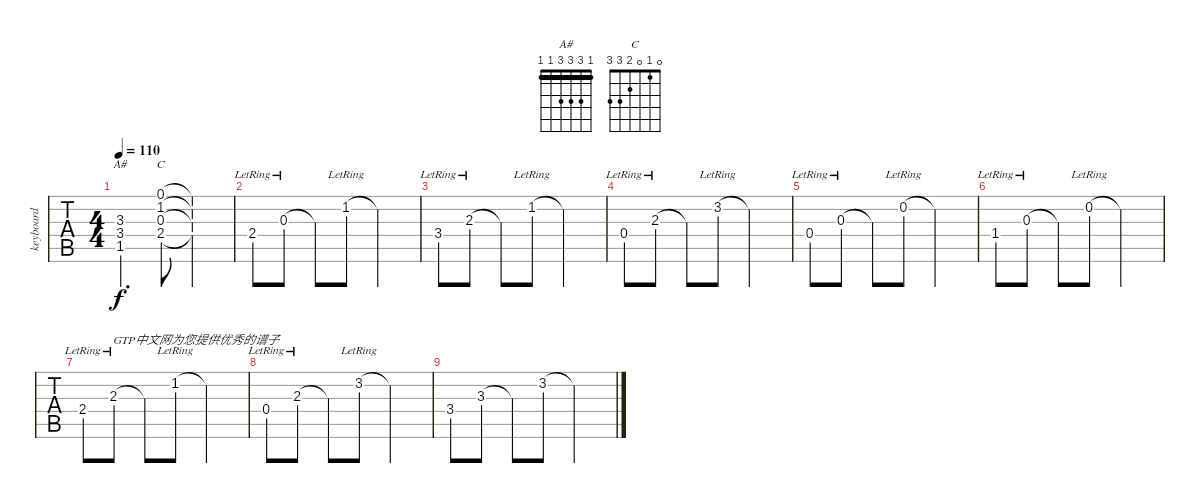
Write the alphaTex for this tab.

\track ("keyboard" "keyboard") {instrument stringensemble2}
\staff {tabs}
\tuning (E4 B3 G3 D3 A2 E2) {hide}
\chord ("A#" 1 3 3 3 1 1) {barre 1}
\chord ("C" 0 1 0 2 3 3)
\ts (4 4)
\tempo 110
\clef g2
\ks c
(3.3 3.4 1.5).4{d ch "A#" dy f} (0.1 1.2 0.3 2.4).8{ch "C"} (0.1{t} 1.2{t} 0.3{t} 2.4{t}).2 |
2.4{lr}.8 0.3{lr}.8 0.3{t}.8 1.2{lr}.8 1.2{t}.2 |
3.4{lr}.8 2.3{lr}.8 2.3{t}.8 1.2{lr}.8 1.2{t}.2 |
0.4{lr}.8 2.3{lr}.8 2.3{t}.8 3.2{lr}.8 3.2{t}.2 |
0.4{lr}.8 0.3{lr}.8 0.3{t}.8 0.2{lr}.8 0.2{t}.2 |
1.4{lr}.8 0.3{lr}.8 0.3{t}.8 0.2{lr}.8 0.2{t}.2 |
2.4{lr}.8 2.3{lr}.8{txt "GTP中文网为您提供优秀的谱子"} 2.3{t}.8 1.2{lr}.8 1.2{t}.2 |
0.4{lr}.8 2.3{lr}.8 2.3{t}.8 3.2{lr}.8 3.2{t}.2 |
3.4.8 3.3.8 3.3{t}.8 3.2.8 3.2{t}.2
